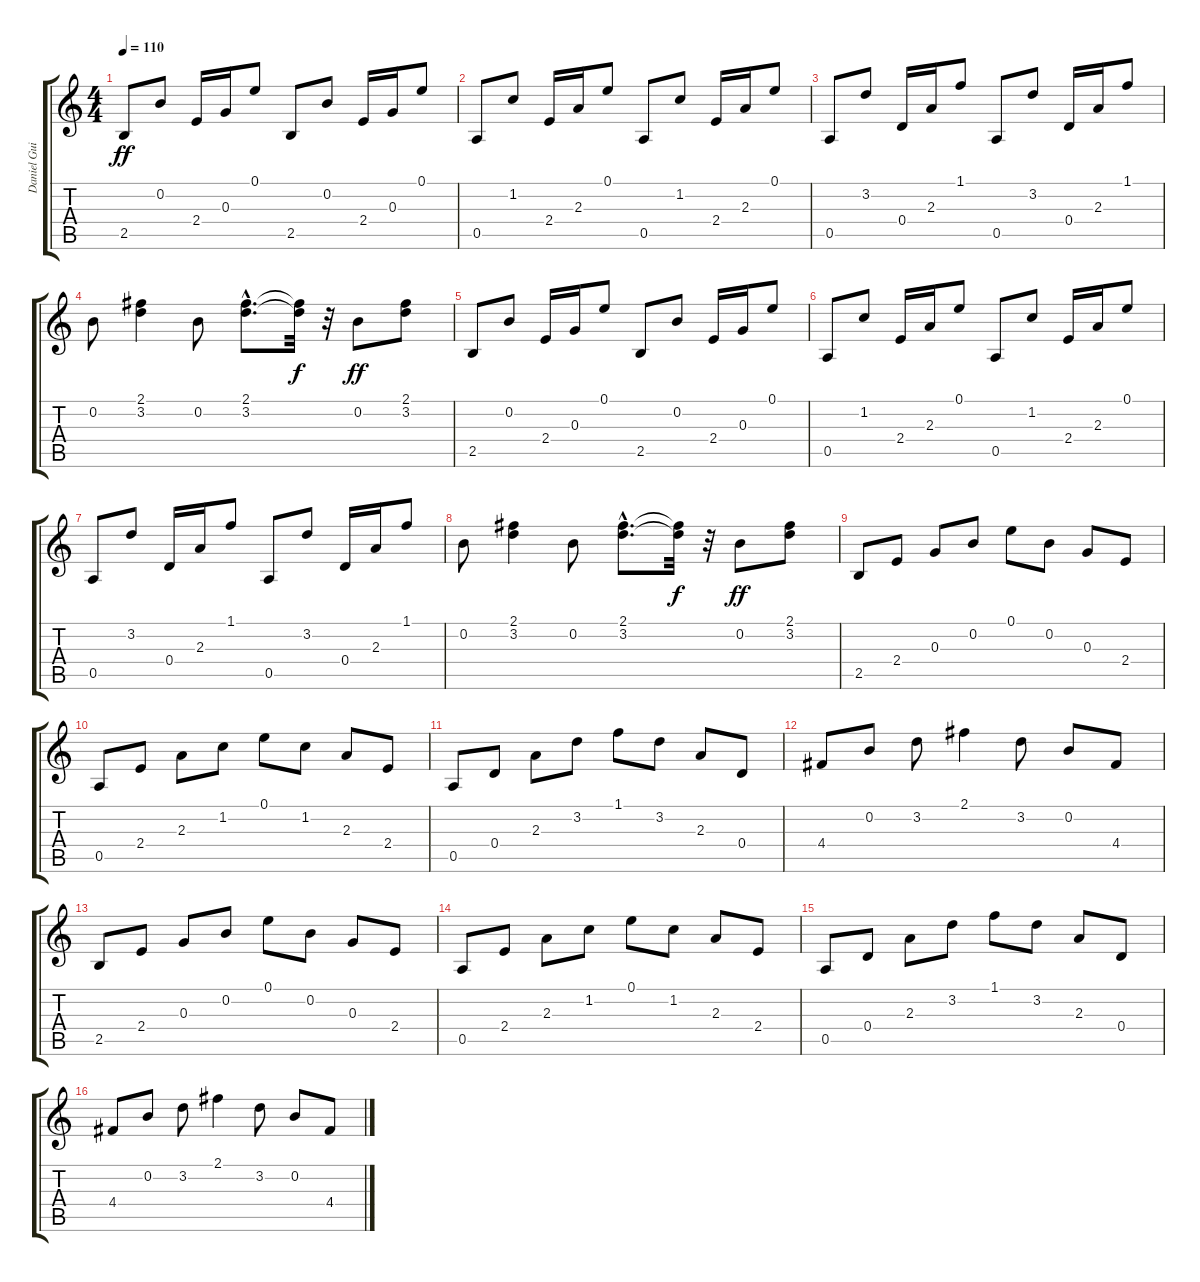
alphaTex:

\track ("Daniel Guitar" "Daniel Gui") {instrument acousticguitarsteel}
\staff {score tabs}
\tuning (E4 B3 G3 D3 A2 E2) {hide}
\ts (4 4)
\tempo 110
\clef g2
\ks c
2.5.8{dy ff} 0.2.8 2.4.16 0.3.16 0.1.8 2.5.8 0.2.8 2.4.16 0.3.16 0.1.8 |
0.5.8 1.2.8 2.4.16 2.3.16 0.1.8 0.5.8 1.2.8 2.4.16 2.3.16 0.1.8 |
0.5.8 3.2.8 0.4.16 2.3.16 1.1.8 0.5.8 3.2.8 0.4.16 2.3.16 1.1.8 |
0.2.8 (2.1 3.2).4 0.2.8 (2.1{hac} 3.2{hac}).8{d} (2.1{t} 3.2{t}).32{dy f} r.32 0.2.8{dy ff} (2.1 3.2).8 |
2.5.8 0.2.8 2.4.16 0.3.16 0.1.8 2.5.8 0.2.8 2.4.16 0.3.16 0.1.8 |
0.5.8 1.2.8 2.4.16 2.3.16 0.1.8 0.5.8 1.2.8 2.4.16 2.3.16 0.1.8 |
0.5.8 3.2.8 0.4.16 2.3.16 1.1.8 0.5.8 3.2.8 0.4.16 2.3.16 1.1.8 |
0.2.8 (2.1 3.2).4 0.2.8 (2.1{hac} 3.2{hac}).8{d} (2.1{t} 3.2{t}).32{dy f} r.32 0.2.8{dy ff} (2.1 3.2).8 |
2.5.8 2.4.8 0.3.8 0.2.8 0.1.8 0.2.8 0.3.8 2.4.8 |
0.5.8 2.4.8 2.3.8 1.2.8 0.1.8 1.2.8 2.3.8 2.4.8 |
0.5.8 0.4.8 2.3.8 3.2.8 1.1.8 3.2.8 2.3.8 0.4.8 |
4.4.8 0.2.8 3.2.8 2.1.4 3.2.8 0.2.8 4.4.8 |
2.5.8 2.4.8 0.3.8 0.2.8 0.1.8 0.2.8 0.3.8 2.4.8 |
0.5.8 2.4.8 2.3.8 1.2.8 0.1.8 1.2.8 2.3.8 2.4.8 |
0.5.8 0.4.8 2.3.8 3.2.8 1.1.8 3.2.8 2.3.8 0.4.8 |
4.4.8 0.2.8 3.2.8 2.1.4 3.2.8 0.2.8 4.4.8
